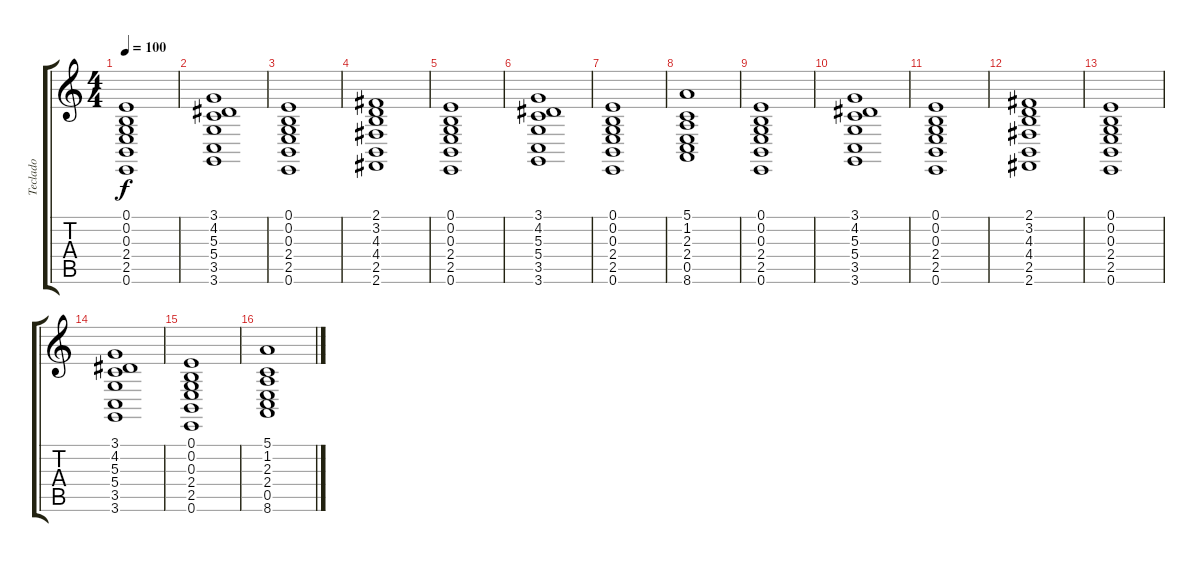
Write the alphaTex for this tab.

\track ("Teclado" "Teclado") {instrument churchorgan}
\staff {score tabs}
\tuning (E4 B3 G3 D3 A2 E2) {hide}
\ts (4 4)
\tempo 100
\clef g2
\ks c
(0.1 0.2 0.3 2.4 2.5 0.6).1{dy f} |
(3.1 4.2 5.3 5.4 3.5 3.6).1 |
(0.1 0.2 0.3 2.4 2.5 0.6).1 |
(2.1 3.2 4.3 4.4 2.5 2.6).1 |
(0.1 0.2 0.3 2.4 2.5 0.6).1 |
(3.1 4.2 5.3 5.4 3.5 3.6).1 |
(0.1 0.2 0.3 2.4 2.5 0.6).1 |
(5.1 1.2 2.3 2.4 0.5 8.6).1 |
(0.1 0.2 0.3 2.4 2.5 0.6).1 |
(3.1 4.2 5.3 5.4 3.5 3.6).1 |
(0.1 0.2 0.3 2.4 2.5 0.6).1 |
(2.1 3.2 4.3 4.4 2.5 2.6).1 |
(0.1 0.2 0.3 2.4 2.5 0.6).1 |
(3.1 4.2 5.3 5.4 3.5 3.6).1 |
(0.1 0.2 0.3 2.4 2.5 0.6).1 |
(5.1 1.2 2.3 2.4 0.5 8.6).1
